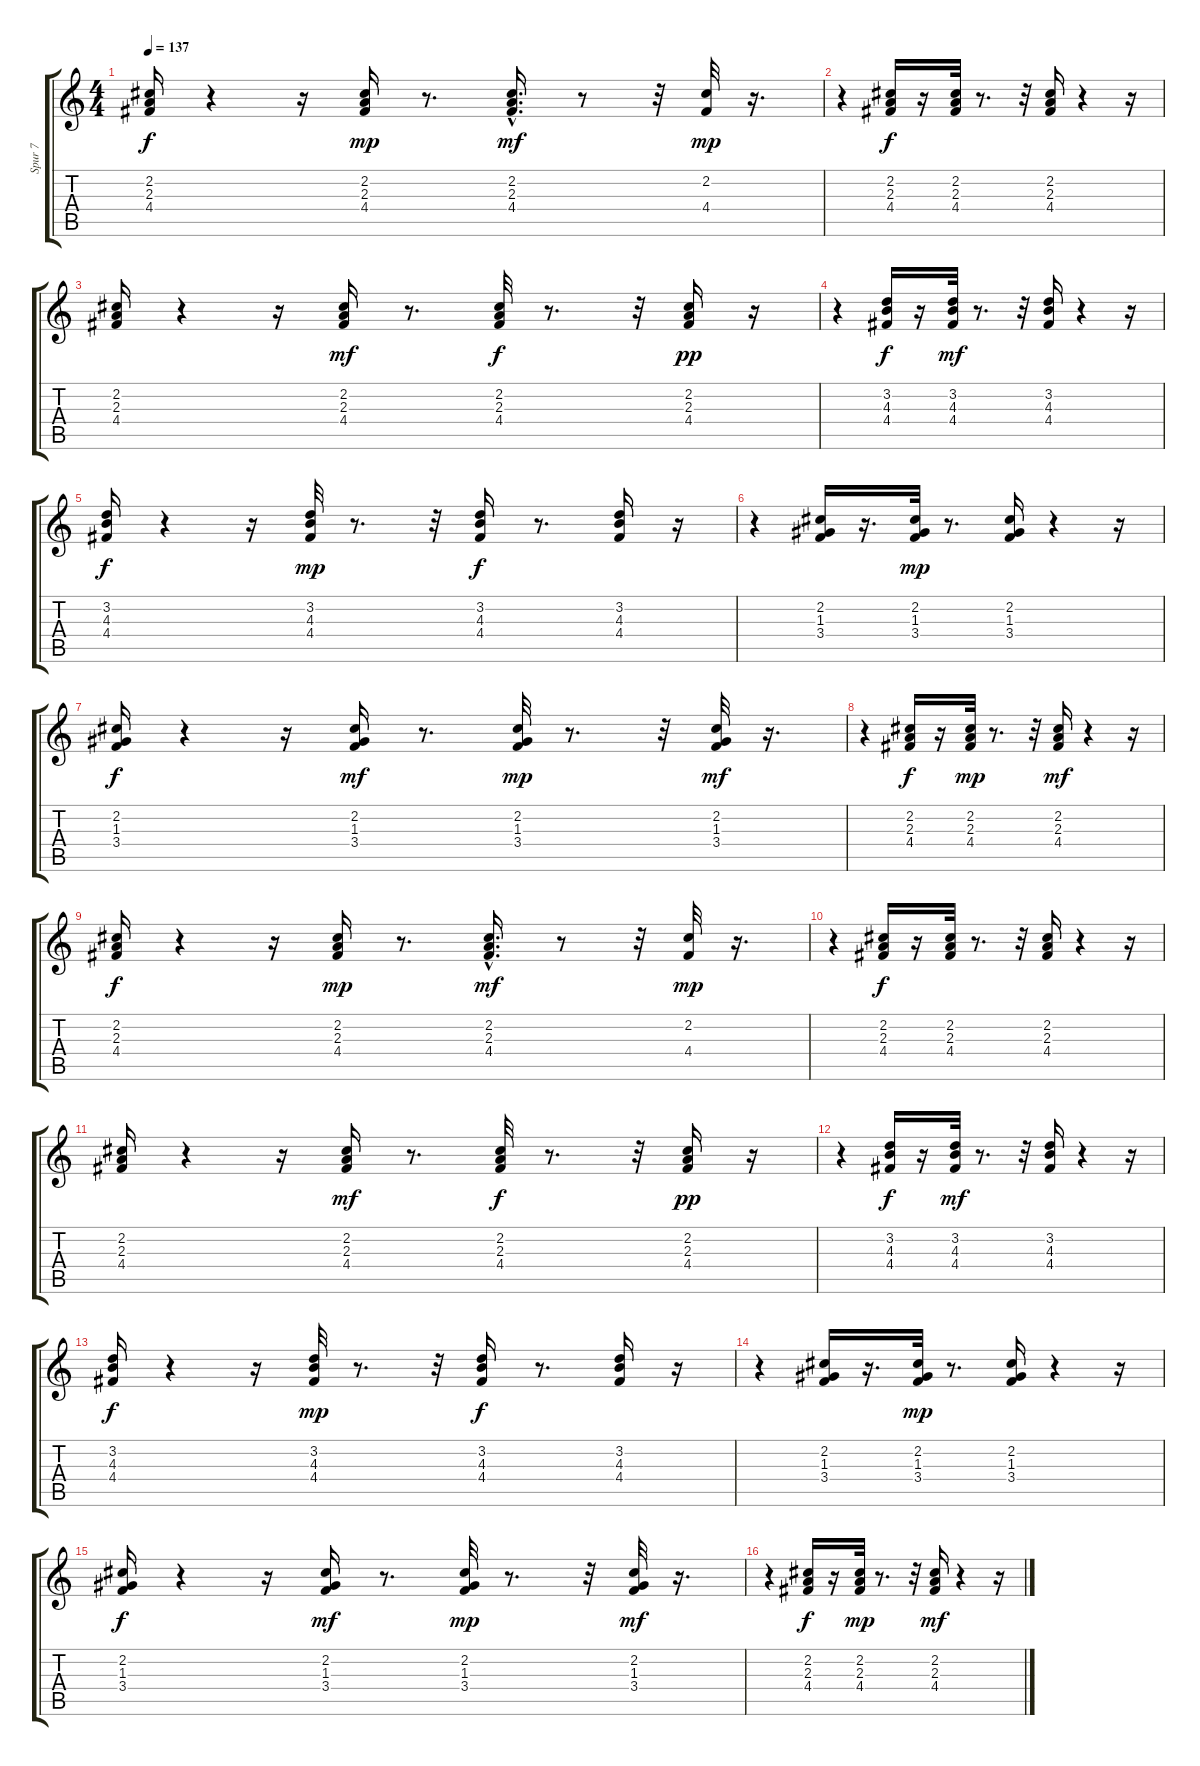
\track ("Spur 7" "Spur 7") {instrument electricguitarclean}
\staff {score tabs}
\tuning (E4 B3 G3 D3 A2 E2) {hide}
\ts (4 4)
\tempo 137
\clef g2
\ks c
(2.2 2.3 4.4).16{dy f} r.4 r.16 (2.2 2.3 4.4).16{dy mp} r.8{d} (2.2 2.3 4.4{hac}).16{d dy mf} r.8 r.32 (2.2 4.4).32{dy mp} r.16{d} |
r.4 (2.2 2.3 4.4).16{dy f} r.16 (2.2 2.3 4.4).32 r.8{d} r.32 (2.2 2.3 4.4).16 r.4 r.16 |
(2.2 2.3 4.4).16 r.4 r.16 (2.2 2.3 4.4).16{dy mf} r.8{d} (2.2 2.3 4.4).32{dy f} r.8{d} r.32 (2.2 2.3 4.4).16{dy pp} r.16 |
r.4 (3.2 4.3 4.4).16{dy f} r.16 (3.2 4.3 4.4).32{dy mf} r.8{d} r.32 (3.2 4.3 4.4).16 r.4 r.16 |
(3.2 4.3 4.4).16{dy f} r.4 r.16 (3.2 4.3 4.4).32{dy mp} r.8{d} r.32 (3.2 4.3 4.4).16{dy f} r.8{d} (3.2 4.3 4.4).16 r.16 |
r.4 (2.2 1.3 3.4).16 r.16{d} (2.2 1.3 3.4).32{dy mp} r.8{d} (2.2 1.3 3.4).16 r.4 r.16 |
(2.2 1.3 3.4).16{dy f} r.4 r.16 (2.2 1.3 3.4).16{dy mf} r.8{d} (2.2 1.3 3.4).32{dy mp} r.8{d} r.32 (2.2 1.3 3.4).32{dy mf} r.16{d} |
r.4 (2.2 2.3 4.4).16{dy f} r.16 (2.2 2.3 4.4).32{dy mp} r.8{d} r.32 (2.2 2.3 4.4).16{dy mf} r.4 r.16 |
(2.2 2.3 4.4).16{dy f} r.4 r.16 (2.2 2.3 4.4).16{dy mp} r.8{d} (2.2 2.3 4.4{hac}).16{d dy mf} r.8 r.32 (2.2 4.4).32{dy mp} r.16{d} |
r.4 (2.2 2.3 4.4).16{dy f} r.16 (2.2 2.3 4.4).32 r.8{d} r.32 (2.2 2.3 4.4).16 r.4 r.16 |
(2.2 2.3 4.4).16 r.4 r.16 (2.2 2.3 4.4).16{dy mf} r.8{d} (2.2 2.3 4.4).32{dy f} r.8{d} r.32 (2.2 2.3 4.4).16{dy pp} r.16 |
r.4 (3.2 4.3 4.4).16{dy f} r.16 (3.2 4.3 4.4).32{dy mf} r.8{d} r.32 (3.2 4.3 4.4).16 r.4 r.16 |
(3.2 4.3 4.4).16{dy f} r.4 r.16 (3.2 4.3 4.4).32{dy mp} r.8{d} r.32 (3.2 4.3 4.4).16{dy f} r.8{d} (3.2 4.3 4.4).16 r.16 |
r.4 (2.2 1.3 3.4).16 r.16{d} (2.2 1.3 3.4).32{dy mp} r.8{d} (2.2 1.3 3.4).16 r.4 r.16 |
(2.2 1.3 3.4).16{dy f} r.4 r.16 (2.2 1.3 3.4).16{dy mf} r.8{d} (2.2 1.3 3.4).32{dy mp} r.8{d} r.32 (2.2 1.3 3.4).32{dy mf} r.16{d} |
r.4 (2.2 2.3 4.4).16{dy f} r.16 (2.2 2.3 4.4).32{dy mp} r.8{d} r.32 (2.2 2.3 4.4).16{dy mf} r.4 r.16
